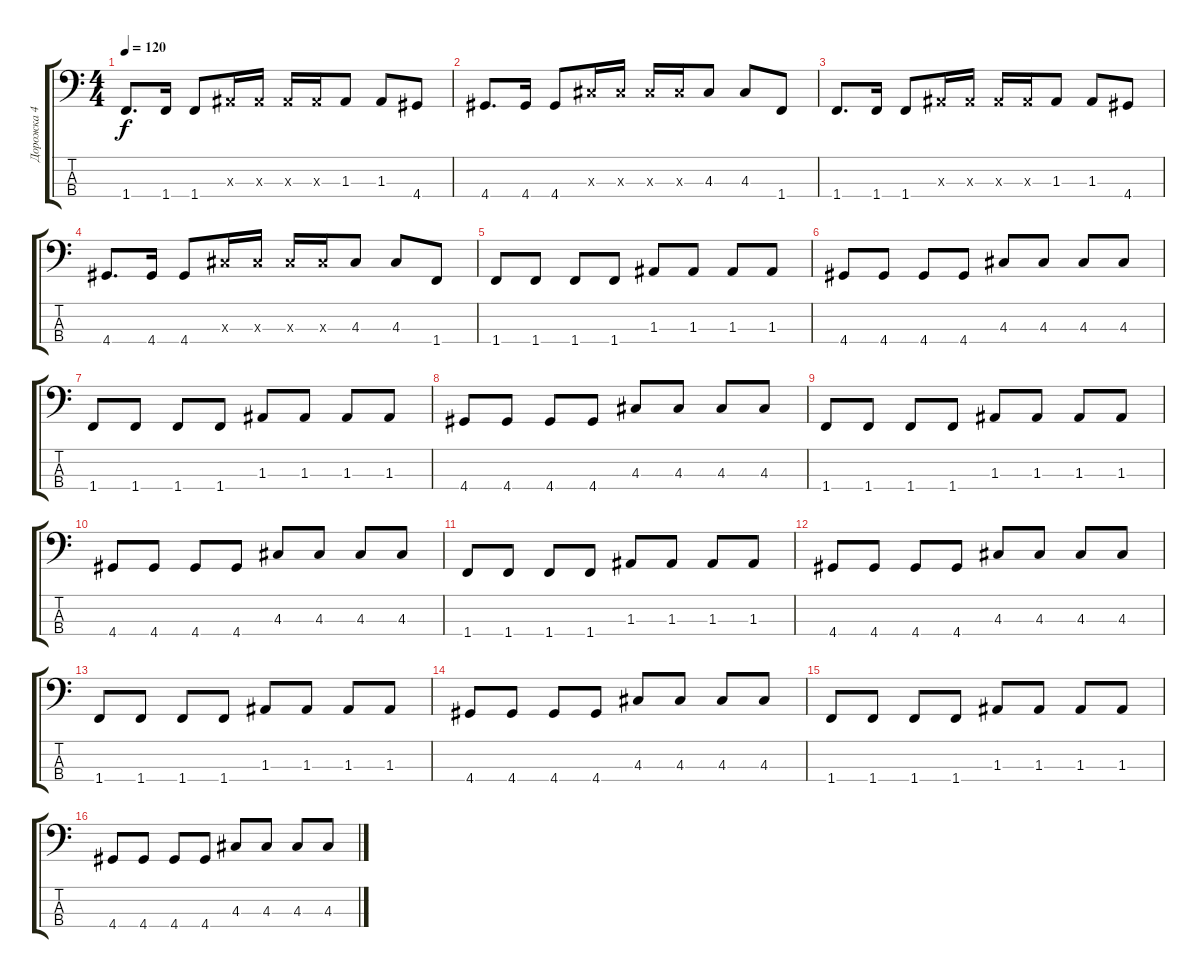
\track ("Дорожка 4" "Дорожка 4") {instrument electricbasspick}
\staff {score tabs}
\tuning (G2 D2 A1 E1) {hide}
\ts (4 4)
\tempo 120
\clef f4
\ks c
1.4.8{d dy f} 1.4.16 1.4.8 1.3{x}.16 1.3{x}.16 1.3{x}.16 1.3{x}.16 1.3.8 1.3.8 4.4.8 |
4.4.8{d} 4.4.16 4.4.8 4.3{x}.16 4.3{x}.16 4.3{x}.16 4.3{x}.16 4.3.8 4.3.8 1.4.8 |
1.4.8{d} 1.4.16 1.4.8 1.3{x}.16 1.3{x}.16 1.3{x}.16 1.3{x}.16 1.3.8 1.3.8 4.4.8 |
4.4.8{d} 4.4.16 4.4.8 4.3{x}.16 4.3{x}.16 4.3{x}.16 4.3{x}.16 4.3.8 4.3.8 1.4.8 |
1.4.8 1.4.8 1.4.8 1.4.8 1.3.8 1.3.8 1.3.8 1.3.8 |
4.4.8 4.4.8 4.4.8 4.4.8 4.3.8 4.3.8 4.3.8 4.3.8 |
1.4.8 1.4.8 1.4.8 1.4.8 1.3.8 1.3.8 1.3.8 1.3.8 |
4.4.8 4.4.8 4.4.8 4.4.8 4.3.8 4.3.8 4.3.8 4.3.8 |
1.4.8 1.4.8 1.4.8 1.4.8 1.3.8 1.3.8 1.3.8 1.3.8 |
4.4.8 4.4.8 4.4.8 4.4.8 4.3.8 4.3.8 4.3.8 4.3.8 |
1.4.8 1.4.8 1.4.8 1.4.8 1.3.8 1.3.8 1.3.8 1.3.8 |
4.4.8 4.4.8 4.4.8 4.4.8 4.3.8 4.3.8 4.3.8 4.3.8 |
1.4.8 1.4.8 1.4.8 1.4.8 1.3.8 1.3.8 1.3.8 1.3.8 |
4.4.8 4.4.8 4.4.8 4.4.8 4.3.8 4.3.8 4.3.8 4.3.8 |
1.4.8 1.4.8 1.4.8 1.4.8 1.3.8 1.3.8 1.3.8 1.3.8 |
4.4.8 4.4.8 4.4.8 4.4.8 4.3.8 4.3.8 4.3.8 4.3.8
